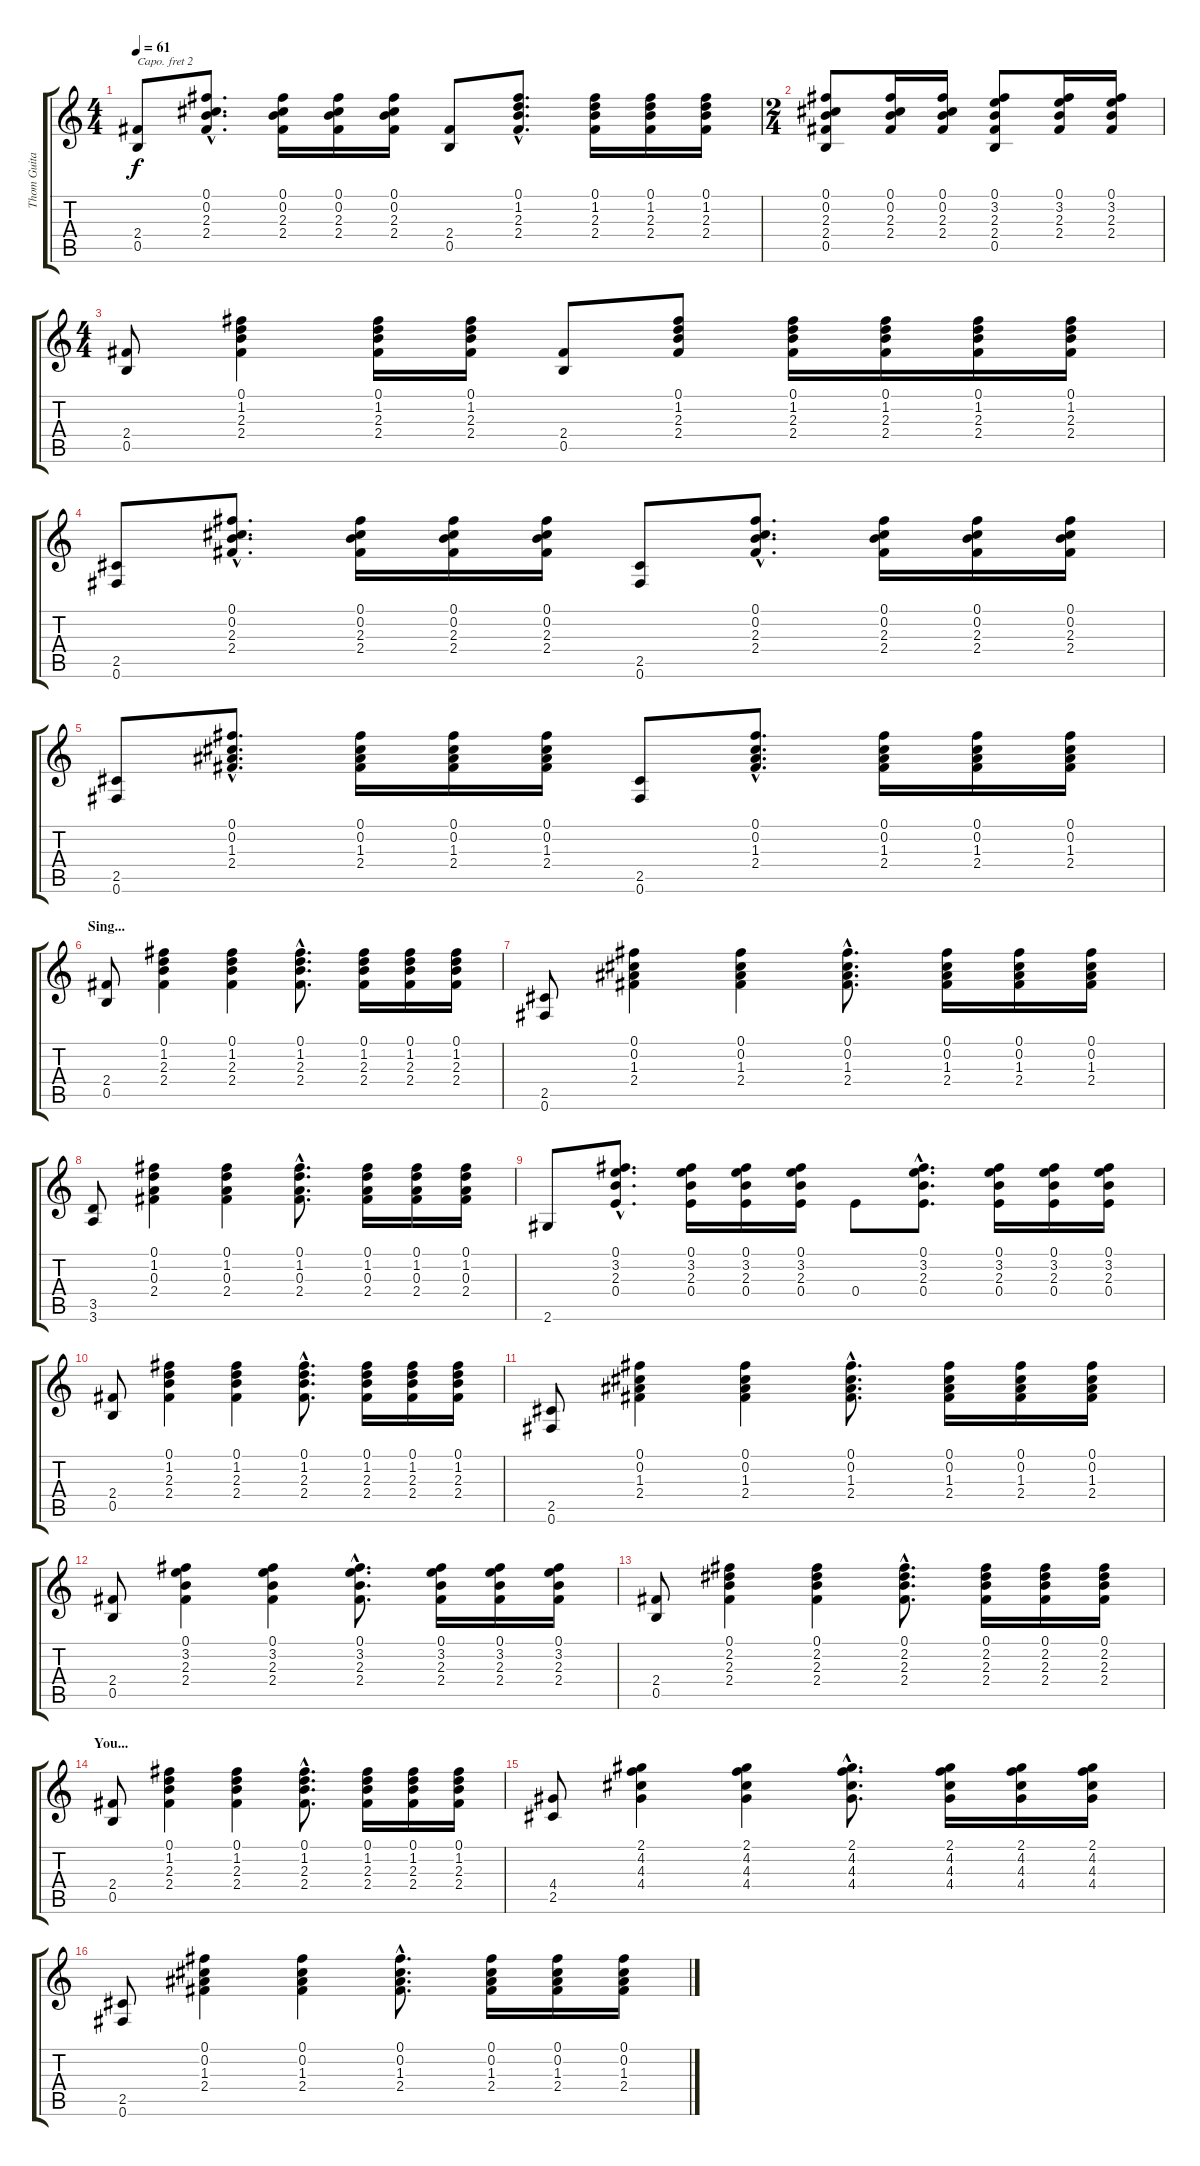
\track ("Thom Guitar" "Thom Guita") {instrument electricguitarjazz}
\staff {score tabs}
\capo 2
\tuning (E4 B3 G3 D3 A2 E2) {hide}
\ts (4 4)
\tempo 61
\clef g2
\ks c
(2.4 0.5).8{dy f} (0.1{hac} 0.2{hac} 2.3{hac} 2.4{hac}).8{d} (0.1 0.2 2.3 2.4).16 (0.1 0.2 2.3 2.4).16 (0.1 0.2 2.3 2.4).16 (2.4 0.5).8 (0.1{hac} 1.2{hac} 2.3{hac} 2.4{hac}).8{d} (0.1 1.2 2.3 2.4).16 (0.1 1.2 2.3 2.4).16 (0.1 1.2 2.3 2.4).16 |
\ts (2 4)
(0.1 0.2 2.3 2.4 0.5).8 (0.1 0.2 2.3 2.4).16 (0.1 0.2 2.3 2.4).16 (0.1 3.2 2.3 2.4 0.5).8 (0.1 3.2 2.3 2.4).16 (0.1 3.2 2.3 2.4).16 |
\ts (4 4)
(2.4 0.5).8 (0.1 1.2 2.3 2.4).4 (0.1 1.2 2.3 2.4).16 (0.1 1.2 2.3 2.4).16 (2.4 0.5).8 (0.1 1.2 2.3 2.4).8 (0.1 1.2 2.3 2.4).16 (0.1 1.2 2.3 2.4).16 (0.1 1.2 2.3 2.4).16 (0.1 1.2 2.3 2.4).16 |
(2.5 0.6).8 (0.1{hac} 0.2{hac} 2.3{hac} 2.4{hac}).8{d} (0.1 0.2 2.3 2.4).16 (0.1 0.2 2.3 2.4).16 (0.1 0.2 2.3 2.4).16 (2.5 0.6).8 (0.1{hac} 0.2{hac} 2.3{hac} 2.4{hac}).8{d} (0.1 0.2 2.3 2.4).16 (0.1 0.2 2.3 2.4).16 (0.1 0.2 2.3 2.4).16 |
(2.5 0.6).8 (0.1{hac} 0.2{hac} 1.3{hac} 2.4{hac}).8{d} (0.1 0.2 1.3 2.4).16 (0.1 0.2 1.3 2.4).16 (0.1 0.2 1.3 2.4).16 (2.5 0.6).8 (0.1{hac} 0.2{hac} 1.3{hac} 2.4{hac}).8{d} (0.1 0.2 1.3 2.4).16 (0.1 0.2 1.3 2.4).16 (0.1 0.2 1.3 2.4).16 |
\section ("" "Sing...")
(2.4 0.5).8 (0.1 1.2 2.3 2.4).4 (0.1 1.2 2.3 2.4).4 (0.1{hac} 1.2{hac} 2.3{hac} 2.4{hac}).8{d} (0.1 1.2 2.3 2.4).16 (0.1 1.2 2.3 2.4).16 (0.1 1.2 2.3 2.4).16 |
(2.5 0.6).8 (0.1 0.2 1.3 2.4).4 (0.1 0.2 1.3 2.4).4 (0.1{hac} 0.2{hac} 1.3{hac} 2.4{hac}).8{d} (0.1 0.2 1.3 2.4).16 (0.1 0.2 1.3 2.4).16 (0.1 0.2 1.3 2.4).16 |
(3.5 3.6).8 (0.1 1.2 0.3 2.4).4 (0.1 1.2 0.3 2.4).4 (0.1{hac} 1.2{hac} 0.3{hac} 2.4{hac}).8{d} (0.1 1.2 0.3 2.4).16 (0.1 1.2 0.3 2.4).16 (0.1 1.2 0.3 2.4).16 |
2.6.8 (0.1{hac} 3.2{hac} 2.3{hac} 0.4{hac}).8{d} (0.1 3.2 2.3 0.4).16 (0.1 3.2 2.3 0.4).16 (0.1 3.2 2.3 0.4).16 0.4.8 (0.1{hac} 3.2{hac} 2.3{hac} 0.4{hac}).8{d} (0.1 3.2 2.3 0.4).16 (0.1 3.2 2.3 0.4).16 (0.1 3.2 2.3 0.4).16 |
(2.4 0.5).8 (0.1 1.2 2.3 2.4).4 (0.1 1.2 2.3 2.4).4 (0.1{hac} 1.2{hac} 2.3{hac} 2.4{hac}).8{d} (0.1 1.2 2.3 2.4).16 (0.1 1.2 2.3 2.4).16 (0.1 1.2 2.3 2.4).16 |
(2.5 0.6).8 (0.1 0.2 1.3 2.4).4 (0.1 0.2 1.3 2.4).4 (0.1{hac} 0.2{hac} 1.3{hac} 2.4{hac}).8{d} (0.1 0.2 1.3 2.4).16 (0.1 0.2 1.3 2.4).16 (0.1 0.2 1.3 2.4).16 |
(2.4 0.5).8 (0.1 3.2 2.3 2.4).4 (0.1 3.2 2.3 2.4).4 (0.1{hac} 3.2{hac} 2.3{hac} 2.4{hac}).8{d} (0.1 3.2 2.3 2.4).16 (0.1 3.2 2.3 2.4).16 (0.1 3.2 2.3 2.4).16 |
(2.4 0.5).8 (0.1 2.2 2.3 2.4).4 (0.1 2.2 2.3 2.4).4 (0.1{hac} 2.2{hac} 2.3{hac} 2.4{hac}).8{d} (0.1 2.2 2.3 2.4).16 (0.1 2.2 2.3 2.4).16 (0.1 2.2 2.3 2.4).16 |
\section ("" "You...")
(2.4 0.5).8 (0.1 1.2 2.3 2.4).4 (0.1 1.2 2.3 2.4).4 (0.1{hac} 1.2{hac} 2.3{hac} 2.4{hac}).8{d} (0.1 1.2 2.3 2.4).16 (0.1 1.2 2.3 2.4).16 (0.1 1.2 2.3 2.4).16 |
(4.4 2.5).8 (2.1 4.2 4.3 4.4).4 (2.1 4.2 4.3 4.4).4 (2.1{hac} 4.2{hac} 4.3{hac} 4.4{hac}).8{d} (2.1 4.2 4.3 4.4).16 (2.1 4.2 4.3 4.4).16 (2.1 4.2 4.3 4.4).16 |
(2.5 0.6).8 (0.1 0.2 1.3 2.4).4 (0.1 0.2 1.3 2.4).4 (0.1{hac} 0.2{hac} 1.3{hac} 2.4{hac}).8{d} (0.1 0.2 1.3 2.4).16 (0.1 0.2 1.3 2.4).16 (0.1 0.2 1.3 2.4).16
